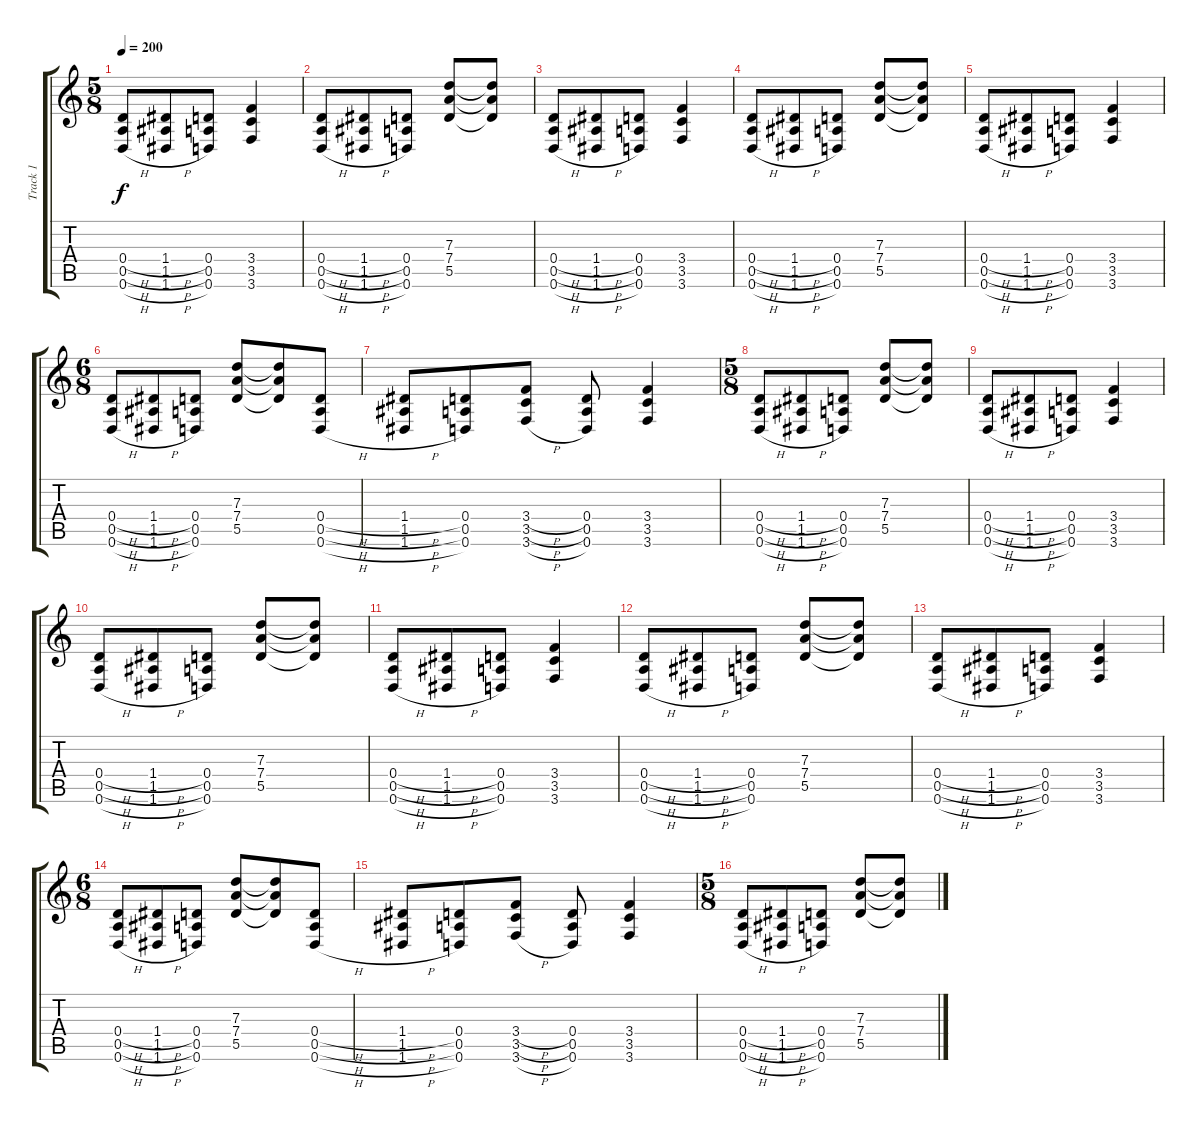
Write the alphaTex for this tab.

\track ("Track 1" "Track 1") {instrument distortionguitar}
\staff {score tabs}
\tuning (E4 B3 G3 D3 A2 D2) {hide}
\ts (5 8)
\tempo 200
\clef g2
\ks c
(0.4{h} 0.5{h} 0.6{h}).8{dy f} (1.4{h} 1.5{h} 1.6{h}).8 (0.4 0.5 0.6).8 (3.4 3.5 3.6).4 |
(0.4{h} 0.5{h} 0.6{h}).8 (1.4{h} 1.5{h} 1.6{h}).8 (0.4 0.5 0.6).8 (7.3 7.4 5.5).8 (7.3{t} 7.4{t} 5.5{t}).8 |
(0.4{h} 0.5{h} 0.6{h}).8 (1.4{h} 1.5{h} 1.6{h}).8 (0.4 0.5 0.6).8 (3.4 3.5 3.6).4 |
(0.4{h} 0.5{h} 0.6{h}).8 (1.4{h} 1.5{h} 1.6{h}).8 (0.4 0.5 0.6).8 (7.3 7.4 5.5).8 (7.3{t} 7.4{t} 5.5{t}).8 |
(0.4{h} 0.5{h} 0.6{h}).8 (1.4{h} 1.5{h} 1.6{h}).8 (0.4 0.5 0.6).8 (3.4 3.5 3.6).4 |
\ts (6 8)
(0.4{h} 0.5{h} 0.6{h}).8 (1.4{h} 1.5{h} 1.6{h}).8 (0.4 0.5 0.6).8 (7.3 7.4 5.5).8 (7.3{t} 7.4{t} 5.5{t}).8 (0.4{h} 0.5{h} 0.6{h}).8 |
(1.4{h} 1.5{h} 1.6{h}).8 (0.4 0.5 0.6).8 (3.4{h} 3.5{h} 3.6{h}).8 (0.4 0.5 0.6).8 (3.4 3.5 3.6).4 |
\ts (5 8)
(0.4{h} 0.5{h} 0.6{h}).8 (1.4{h} 1.5{h} 1.6{h}).8 (0.4 0.5 0.6).8 (7.3 7.4 5.5).8 (7.3{t} 7.4{t} 5.5{t}).8 |
(0.4{h} 0.5{h} 0.6{h}).8 (1.4{h} 1.5{h} 1.6{h}).8 (0.4 0.5 0.6).8 (3.4 3.5 3.6).4 |
(0.4{h} 0.5{h} 0.6{h}).8 (1.4{h} 1.5{h} 1.6{h}).8 (0.4 0.5 0.6).8 (7.3 7.4 5.5).8 (7.3{t} 7.4{t} 5.5{t}).8 |
(0.4{h} 0.5{h} 0.6{h}).8 (1.4{h} 1.5{h} 1.6{h}).8 (0.4 0.5 0.6).8 (3.4 3.5 3.6).4 |
(0.4{h} 0.5{h} 0.6{h}).8 (1.4{h} 1.5{h} 1.6{h}).8 (0.4 0.5 0.6).8 (7.3 7.4 5.5).8 (7.3{t} 7.4{t} 5.5{t}).8 |
(0.4{h} 0.5{h} 0.6{h}).8 (1.4{h} 1.5{h} 1.6{h}).8 (0.4 0.5 0.6).8 (3.4 3.5 3.6).4 |
\ts (6 8)
(0.4{h} 0.5{h} 0.6{h}).8 (1.4{h} 1.5{h} 1.6{h}).8 (0.4 0.5 0.6).8 (7.3 7.4 5.5).8 (7.3{t} 7.4{t} 5.5{t}).8 (0.4{h} 0.5{h} 0.6{h}).8 |
(1.4{h} 1.5{h} 1.6{h}).8 (0.4 0.5 0.6).8 (3.4{h} 3.5{h} 3.6{h}).8 (0.4 0.5 0.6).8 (3.4 3.5 3.6).4 |
\ts (5 8)
(0.4{h} 0.5{h} 0.6{h}).8 (1.4{h} 1.5{h} 1.6{h}).8 (0.4 0.5 0.6).8 (7.3 7.4 5.5).8 (7.3{t} 7.4{t} 5.5{t}).8
